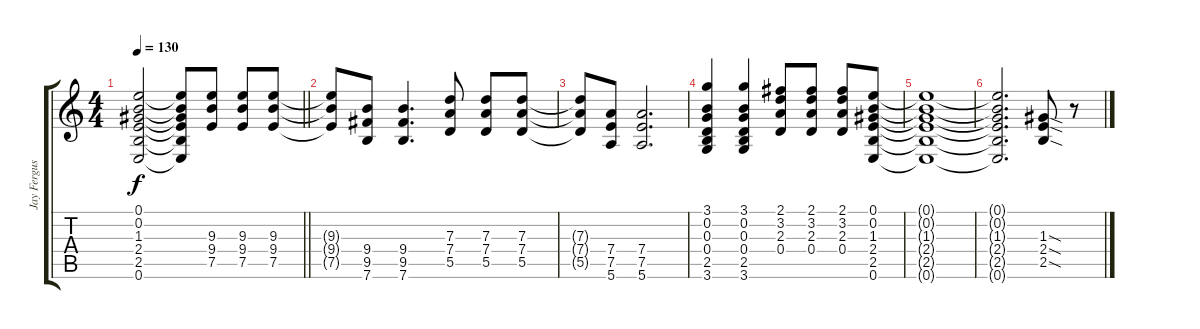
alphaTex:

\track ("Jay Ferguson" "Jay Fergus") {instrument distortionguitar}
\staff {score tabs}
\tuning (E4 B3 G3 D3 A2 E2) {hide}
\ts (4 4)
\tempo 130
\clef g2
\barLineRight lightlight
\ks c
(0.1 0.2 1.3 2.4 2.5 0.6).2{dy f} (0.1{t} 0.2{t} 1.3{t} 2.4{t} 2.5{t} 0.6{t}).8 (9.3 9.4 7.5).8 (9.3 9.4 7.5).8 (9.3 9.4 7.5).8 |
(9.3{t} 9.4{t} 7.5{t}).8 (9.4 9.5 7.6).8 (9.4 9.5 7.6).4{d} (7.3 7.4 5.5).8 (7.3 7.4 5.5).8 (7.3 7.4 5.5).8 |
(7.3{t} 7.4{t} 5.5{t}).8 (7.4 7.5 5.6).8 (7.4 7.5 5.6).2{d} |
(3.1 0.2 0.3 0.4 2.5 3.6).4 (3.1 0.2 0.3 0.4 2.5 3.6).4 (2.1 3.2 2.3 0.4).8 (2.1 3.2 2.3 0.4).8 (2.1 3.2 2.3 0.4).8 (0.1 0.2 1.3 2.4 2.5 0.6).8 |
(0.1{t} 0.2{t} 1.3{t} 2.4{t} 2.5{t} 0.6{t}).1 |
(0.1{t} 0.2{t} 1.3{t} 2.4{t} 2.5{t} 0.6{t}).2{d} (1.3{sod} 2.4{sod} 2.5{sod}).8 r.8
